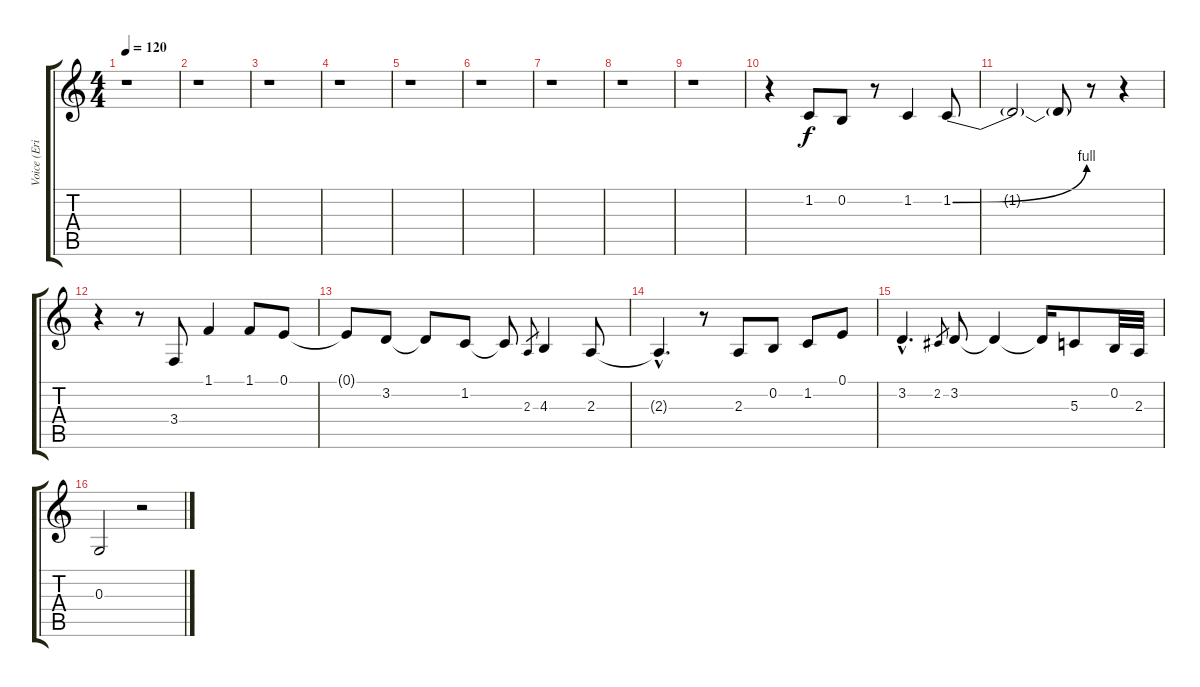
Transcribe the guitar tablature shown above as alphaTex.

\track ("Voice (Eric)" "Voice (Eri") {instrument trumpet}
\staff {score tabs}
\tuning (E4 B3 G3 D3 A2 E2) {hide}
\ts (4 4)
\tempo 120
\clef g2
\ks c
r.1{dy f instrument trumpet} |
r.1 |
r.1 |
r.1 |
r.1 |
r.1 |
r.1 |
r.1 |
r.1 |
r.4 1.2.8 0.2.8 r.8 1.2.4 1.2{be (bend 0 0 60 4)}.8 |
1.2{t}.2 1.2{t}.8 r.8 r.4 |
r.4 r.8 3.4.8 1.1.4 1.1.8 0.1.8 |
0.1{t}.8 3.2.8 3.2{t}.8 1.2.8 1.2{t}.8 2.3.8{gr} 4.3.4 2.3.8 |
2.3{hac t}.4{d} r.8 2.3.8 0.2.8 1.2.8 0.1.8 |
3.2{hac}.4{d} 2.2.8{gr} 3.2.8 3.2{t}.4 3.2{t}.16 5.3.8 0.2.32 2.3.32 |
0.3.2 r.2
